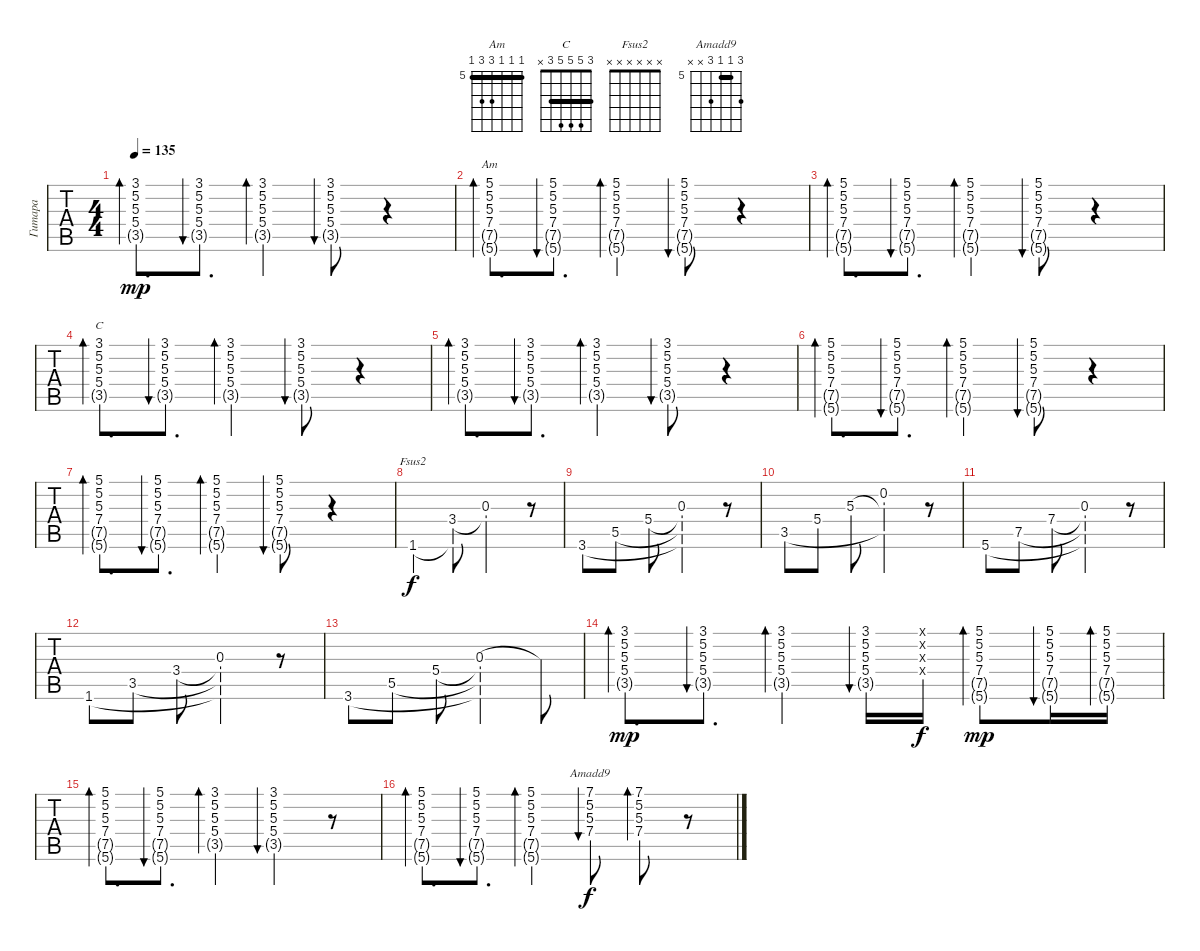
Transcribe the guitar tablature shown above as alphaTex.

\track ("Гитара" "Гитара") {instrument overdrivenguitar}
\staff {tabs}
\tuning (E4 B3 G3 D3 A2 E2) {hide}
\chord ("Am" 5 5 5 7 7 5) {firstfret 5 barre 5}
\chord ("C" 3 5 5 5 3 x) {barre 3}
\chord ("Fsus2" x x x x x x)
\chord ("Amadd9" 7 5 5 7 x x) {firstfret 5 barre 5}
\ts (4 4)
\tempo 135
\clef g2
\ks c
(3.1{st} 5.2{st} 5.3{st} 5.4{st} 3.5{g st}).8{d bd 30 dy mp} (3.1{st} 5.2{st} 5.3{st} 5.4{st} 3.5{g st}).8{d bu 60} (3.1 5.2 5.3 5.4 3.5{g}).4{bd 30} (3.1{st} 5.2{st} 5.3{st} 5.4{st} 3.5{g st}).8{bu 30} r.4 |
(5.1{st} 5.2{st} 5.3{st} 7.4{st} 7.5{g st} 5.6{g st}).8{d bd 30 ch "Am"} (5.1{st} 5.2{st} 5.3{st} 7.4{st} 7.5{g st} 5.6{g st}).8{d bu 60} (5.1 5.2 5.3 7.4 7.5{g} 5.6{g}).4{bd 30} (5.1{st} 5.2{st} 5.3{st} 7.4{st} 7.5{g st} 5.6{g st}).8{bu 30} r.4 |
(5.1{st} 5.2{st} 5.3{st} 7.4{st} 7.5{g st} 5.6{g st}).8{d bd 30} (5.1{st} 5.2{st} 5.3{st} 7.4{st} 7.5{g st} 5.6{g st}).8{d bu 60} (5.1 5.2 5.3 7.4 7.5{g} 5.6{g}).4{bd 30} (5.1{st} 5.2{st} 5.3{st} 7.4{st} 7.5{g st} 5.6{g st}).8{bu 30} r.4 |
(3.1{st} 5.2{st} 5.3{st} 5.4{st} 3.5{g st}).8{d bd 30 ch "C"} (3.1{st} 5.2{st} 5.3{st} 5.4{st} 3.5{g st}).8{d bu 60} (3.1 5.2 5.3 5.4 3.5{g}).4{bd 30} (3.1{st} 5.2{st} 5.3{st} 5.4{st} 3.5{g st}).8{bu 30} r.4 |
(3.1{st} 5.2{st} 5.3{st} 5.4{st} 3.5{g st}).8{d bd 30} (3.1{st} 5.2{st} 5.3{st} 5.4{st} 3.5{g st}).8{d bu 60} (3.1 5.2 5.3 5.4 3.5{g}).4{bd 30} (3.1{st} 5.2{st} 5.3{st} 5.4{st} 3.5{g st}).8{bu 30} r.4 |
(5.1{st} 5.2{st} 5.3{st} 7.4{st} 7.5{g st} 5.6{g st}).8{d bd 30} (5.1{st} 5.2{st} 5.3{st} 7.4{st} 7.5{g st} 5.6{g st}).8{d bu 60} (5.1 5.2 5.3 7.4 7.5{g} 5.6{g}).4{bd 30} (5.1{st} 5.2{st} 5.3{st} 7.4{st} 7.5{g st} 5.6{g st}).8{bu 30} r.4 |
(5.1{st} 5.2{st} 5.3{st} 7.4{st} 7.5{g st} 5.6{g st}).8{d bd 30} (5.1{st} 5.2{st} 5.3{st} 7.4{st} 7.5{g st} 5.6{g st}).8{d bu 60} (5.1 5.2 5.3 7.4 7.5{g} 5.6{g}).4{bd 30} (5.1{st} 5.2{st} 5.3{st} 7.4{st} 7.5{g st} 5.6{g st}).8{bu 30} r.4 |
1.6.4{ch "Fsus2" dy f volume 10} (3.4 1.6{t}).8 (0.3 3.4{t}).2 r.8 |
3.6.8 5.5.8 5.4.8 (0.3 5.4{t} 5.5{t} 3.6{t}).2 r.8 |
3.5.8 5.4.8 5.3.8 (0.2 5.3{t} 3.5{t}).2 r.8 |
5.6.8 7.5.8 7.4.8 (0.3 7.4{t} 7.5{t} 5.6{t}).2 r.8 |
1.6.8 3.5.8 3.4.8 (0.3 3.4{t} 3.5{t} 1.6{t}).2 r.8 |
3.6.8 5.5.8 5.4.8 (0.3 5.4{t} 5.5{t} 3.6{t}).2 0.3{t}.8 |
(3.1{st} 5.2{st} 5.3{st} 5.4{st} 3.5{g st}).8{d bd 30 dy mp} (3.1{st} 5.2{st} 5.3{st} 5.4{st} 3.5{g st}).8{d bu 60} (3.1 5.2 5.3 5.4 3.5{g}).4{bd 30} (3.1 5.2 5.3 5.4 3.5{g}).16{bu 60} (0.1{x} 0.2{x} 0.3{x} 0.4{x}).16{dy f} (5.1{ac} 5.2 5.3 7.4 7.5{g} 5.6{g}).8{bd 60 dy mp} (5.1{ac} 5.2 5.3 7.4 7.5{g} 5.6{g}).16{bu 60} (5.1{ac} 5.2 5.3 7.4 7.5{g} 5.6{g}).16{bd 60} |
(5.1{ac st} 5.2{st} 5.3{st} 7.4{st} 7.5{g st} 5.6{g st}).8{d bd 60} (5.1{ac st} 5.2{st} 5.3{st} 7.4{st} 7.5{g st} 5.6{g st}).8{d bu 60} (3.1 5.2 5.3 5.4 3.5{g}).4{bd 30} (3.1{st} 5.2{st} 5.3{st} 5.4{st} 3.5{g st}).4{bu 60} r.8 |
(5.1{st} 5.2{st} 5.3{st} 7.4{st} 7.5{g st} 5.6{g st}).8{d bd 30} (5.1{st} 5.2{st} 5.3{st} 7.4{st} 7.5{g st} 5.6{g st}).8{d bu 60} (5.1 5.2 5.3 7.4 7.5{g} 5.6{g}).4{bd 30} (7.1 5.2 5.3 7.4).8{bu 60 ch "Amadd9" dy f} (7.1 5.2 5.3 7.4).8{bd 30} r.8
